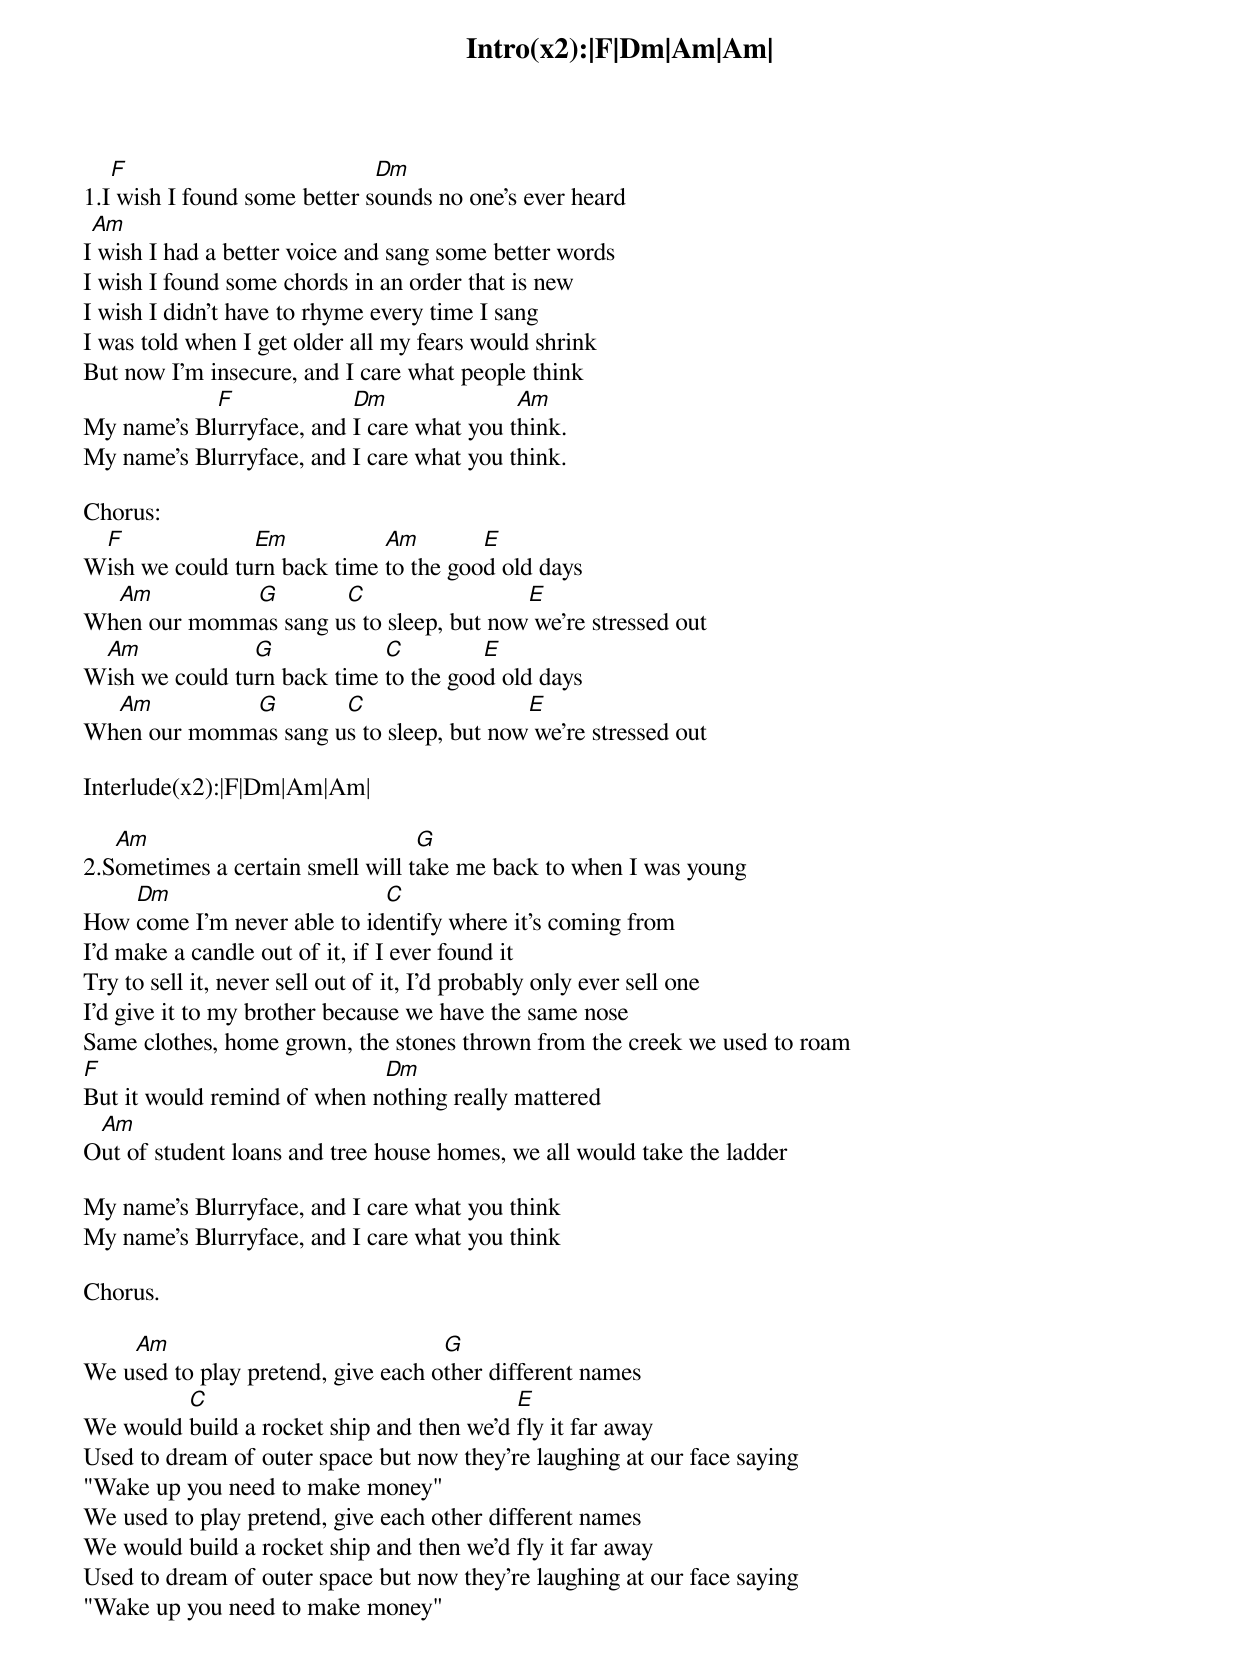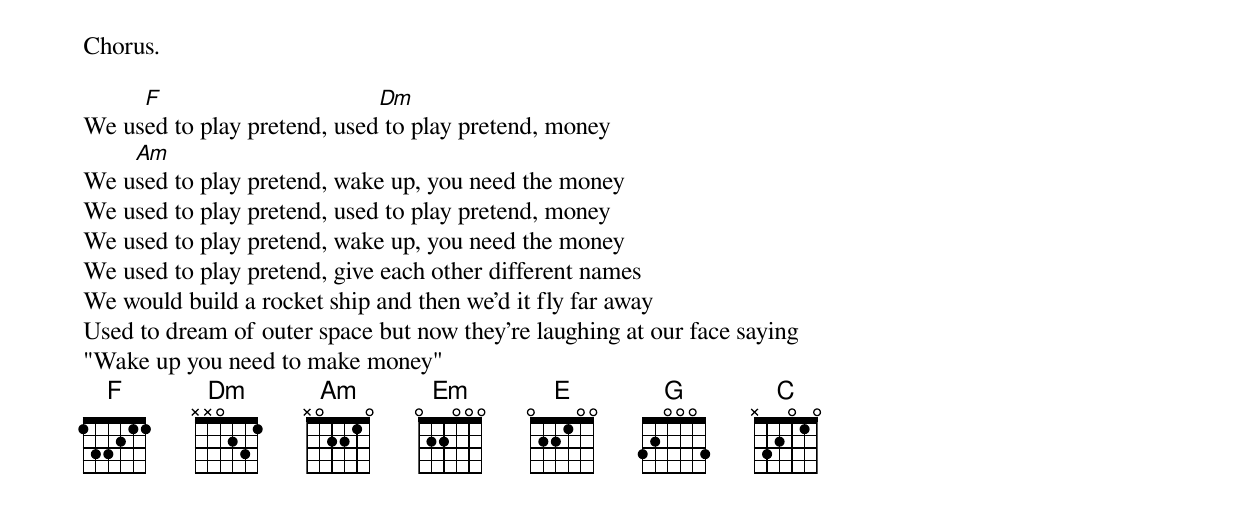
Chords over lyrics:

Intro(x2):|F|Dm|Am|Am|

   F                          Dm
1.I wish I found some better sounds no one's ever heard
 Am
I wish I had a better voice and sang some better words
I wish I found some chords in an order that is new
I wish I didn't have to rhyme every time I sang
I was told when I get older all my fears would shrink
But now I'm insecure, and I care what people think
            F             Dm               Am
My name's Blurryface, and I care what you think.
My name's Blurryface, and I care what you think.

Chorus:
 F              Em           Am        E
Wish we could turn back time to the good old days
  Am         G        C                  E
When our mommas sang us to sleep, but now we're stressed out
 Am             G            C         E
Wish we could turn back time to the good old days
  Am         G        C                  E
When our mommas sang us to sleep, but now we're stressed out

Interlude(x2):|F|Dm|Am|Am|

   Am                             G
2.Sometimes a certain smell will take me back to when I was young
    Dm                       C
How come I'm never able to identify where it's coming from
I'd make a candle out of it, if I ever found it
Try to sell it, never sell out of it, I'd probably only ever sell one
I'd give it to my brother because we have the same nose
Same clothes, home grown, the stones thrown from the creek we used to roam
F                            Dm
But it would remind of when nothing really mattered
 Am
Out of student loans and tree house homes, we all would take the ladder

My name's Blurryface, and I care what you think
My name's Blurryface, and I care what you think

Chorus.

    Am                              G
We used to play pretend, give each other different names
         C                                 E
We would build a rocket ship and then we'd fly it far away
Used to dream of outer space but now they're laughing at our face saying
"Wake up you need to make money"
We used to play pretend, give each other different names
We would build a rocket ship and then we'd fly it far away
Used to dream of outer space but now they're laughing at our face saying
"Wake up you need to make money"

Chorus.

     F                       Dm
We used to play pretend, used to play pretend, money
    Am
We used to play pretend, wake up, you need the money
We used to play pretend, used to play pretend, money
We used to play pretend, wake up, you need the money
We used to play pretend, give each other different names
We would build a rocket ship and then we'd it fly far away
Used to dream of outer space but now they're laughing at our face saying
"Wake up you need to make money"
